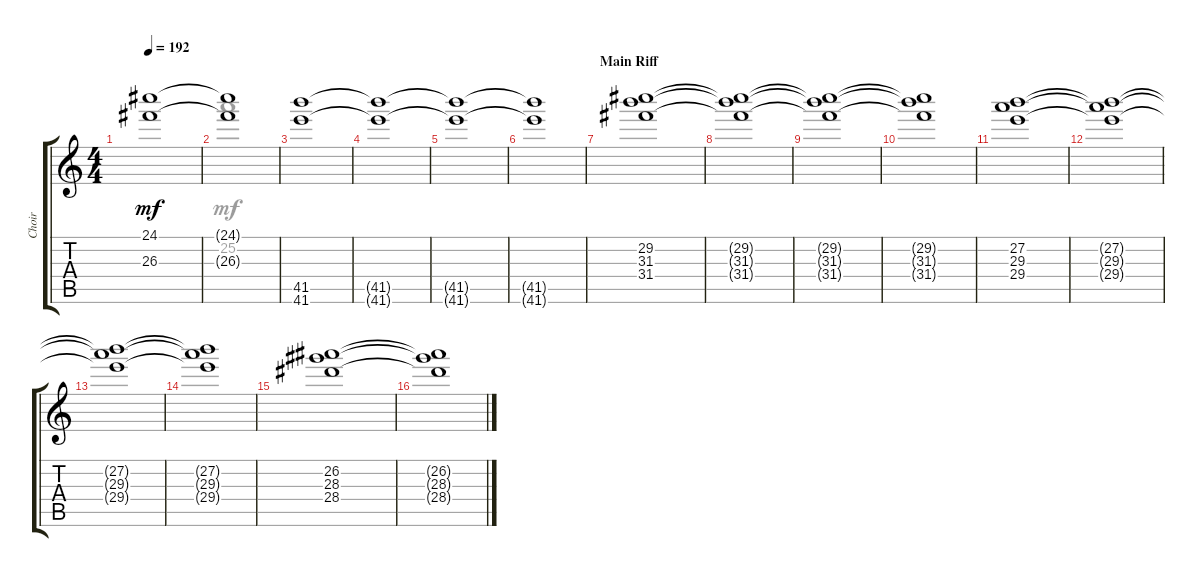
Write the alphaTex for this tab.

\track ("Choir" "Choir") {instrument electricguitarclean}
\staff {score tabs}
\tuning (Db4 Ab3 E3 B2 Gb2 B1) {hide}
\voice
\ts (4 4)
\tempo 192
\clef g2
\ks aminor
(24.1{t} 26.3{t}).1{dy mf} |
(24.1{t} 26.3{t}).1 |
(41.5 41.6).1 |
(41.5{t} 41.6{t}).1 |
(41.5{t} 41.6{t}).1 |
(41.5{t} 41.6{t}).1 |
\section ("" "Main Riff")
(29.2 31.3 31.4).1 |
(29.2{t} 31.3{t} 31.4{t}).1 |
(29.2{t} 31.3{t} 31.4{t}).1 |
(29.2{t} 31.3{t} 31.4{t}).1 |
(27.2 29.3 29.4).1 |
(27.2{t} 29.3{t} 29.4{t}).1 |
(27.2{t} 29.3{t} 29.4{t}).1 |
(27.2{t} 29.3{t} 29.4{t}).1 |
(26.2 28.3 28.4).1 |
(26.2{t} 28.3{t} 28.4{t}).1
\voice
\clef g2
\ottava regular
\simile none
\ks aminor
|
25.2.1 |
|
|
|
|
|
|
|
|
|
|
|
|
|
